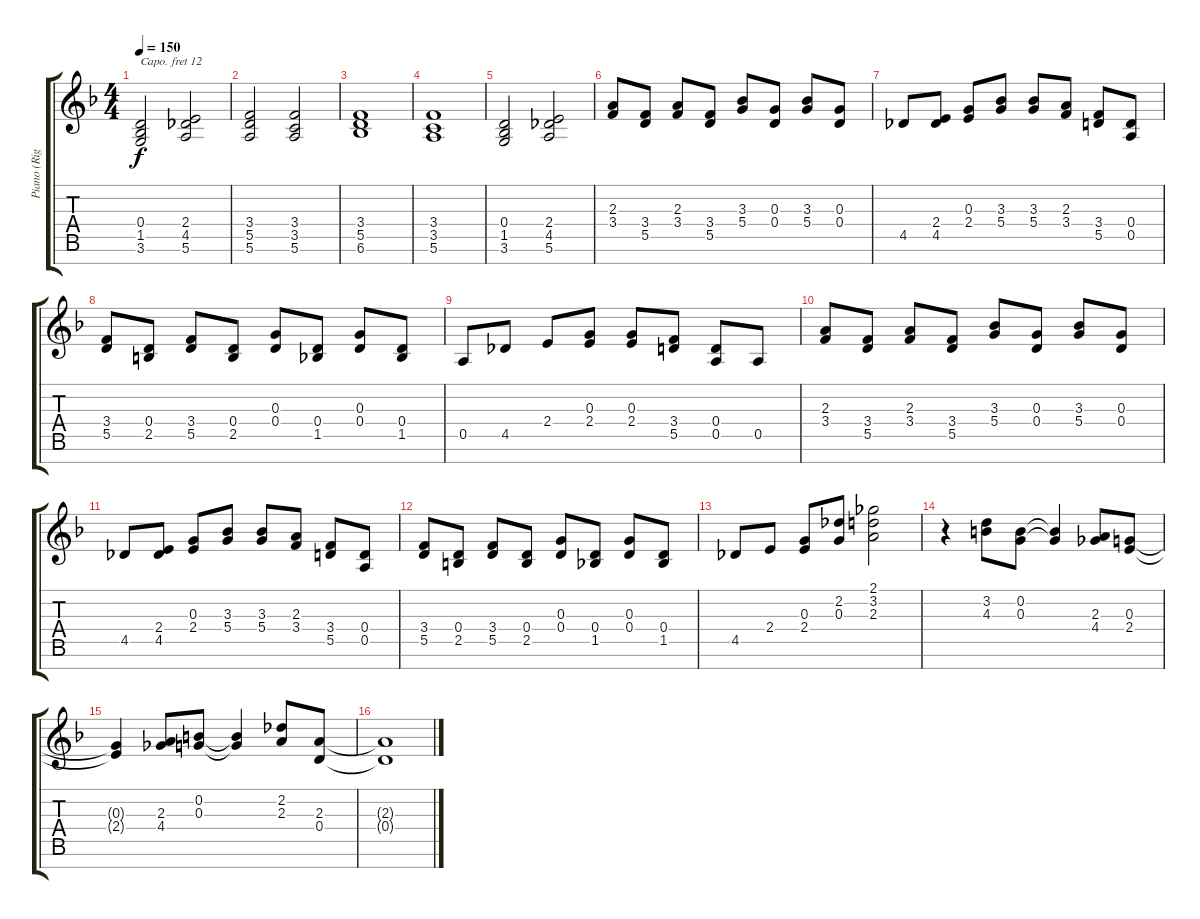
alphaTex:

\track ("Piano (Right Hand)" "Piano (Rig") {instrument acousticgrandpiano}
\staff {score tabs}
\capo 12
\tuning (E4 B3 G3 D3 A2 E2 B1) {hide}
\ts (4 4)
\tempo 150
\clef g2
\ks f
(0.4 1.5 3.6).2{dy f} (2.4 4.5 5.6).2 |
(3.4 5.5 5.6).2 (3.4 3.5 5.6).2 |
(3.4 5.5 6.6).1 |
(3.4 3.5 5.6).1 |
(0.4 1.5 3.6).2 (2.4 4.5 5.6).2 |
(2.3 3.4).8 (3.4 5.5).8 (2.3 3.4).8 (3.4 5.5).8 (3.3 5.4).8 (0.3 0.4).8 (3.3 5.4).8 (0.3 0.4).8 |
4.5.8 (2.4 4.5).8 (0.3 2.4).8 (3.3 5.4).8 (3.3 5.4).8 (2.3 3.4).8 (3.4 5.5).8 (0.4 0.5).8 |
(3.4 5.5).8 (0.4 2.5).8 (3.4 5.5).8 (0.4 2.5).8 (0.3 0.4).8 (0.4 1.5).8 (0.3 0.4).8 (0.4 1.5).8 |
0.5.8 4.5.8 2.4.8 (0.3 2.4).8 (0.3 2.4).8 (3.4 5.5).8 (0.4 0.5).8 0.5.8 |
(2.3 3.4).8 (3.4 5.5).8 (2.3 3.4).8 (3.4 5.5).8 (3.3 5.4).8 (0.3 0.4).8 (3.3 5.4).8 (0.3 0.4).8 |
4.5.8 (2.4 4.5).8 (0.3 2.4).8 (3.3 5.4).8 (3.3 5.4).8 (2.3 3.4).8 (3.4 5.5).8 (0.4 0.5).8 |
(3.4 5.5).8 (0.4 2.5).8 (3.4 5.5).8 (0.4 2.5).8 (0.3 0.4).8 (0.4 1.5).8 (0.3 0.4).8 (0.4 1.5).8 |
4.5.8 2.4.8 (0.3 2.4).8 (2.2 0.3).8 (2.1 3.2 2.3).2 |
r.4 (3.2 4.3).8 (0.2 0.3).8 (0.2{t} 0.3{t}).4 (2.3 4.4).8 (0.3 2.4).8 |
(0.3{t} 2.4{t}).4 (2.3 4.4).8 (0.2 0.3).8 (0.2{t} 0.3{t}).4 (2.2 2.3).8 (2.3 0.4).8 |
(2.3{t} 0.4{t}).1
